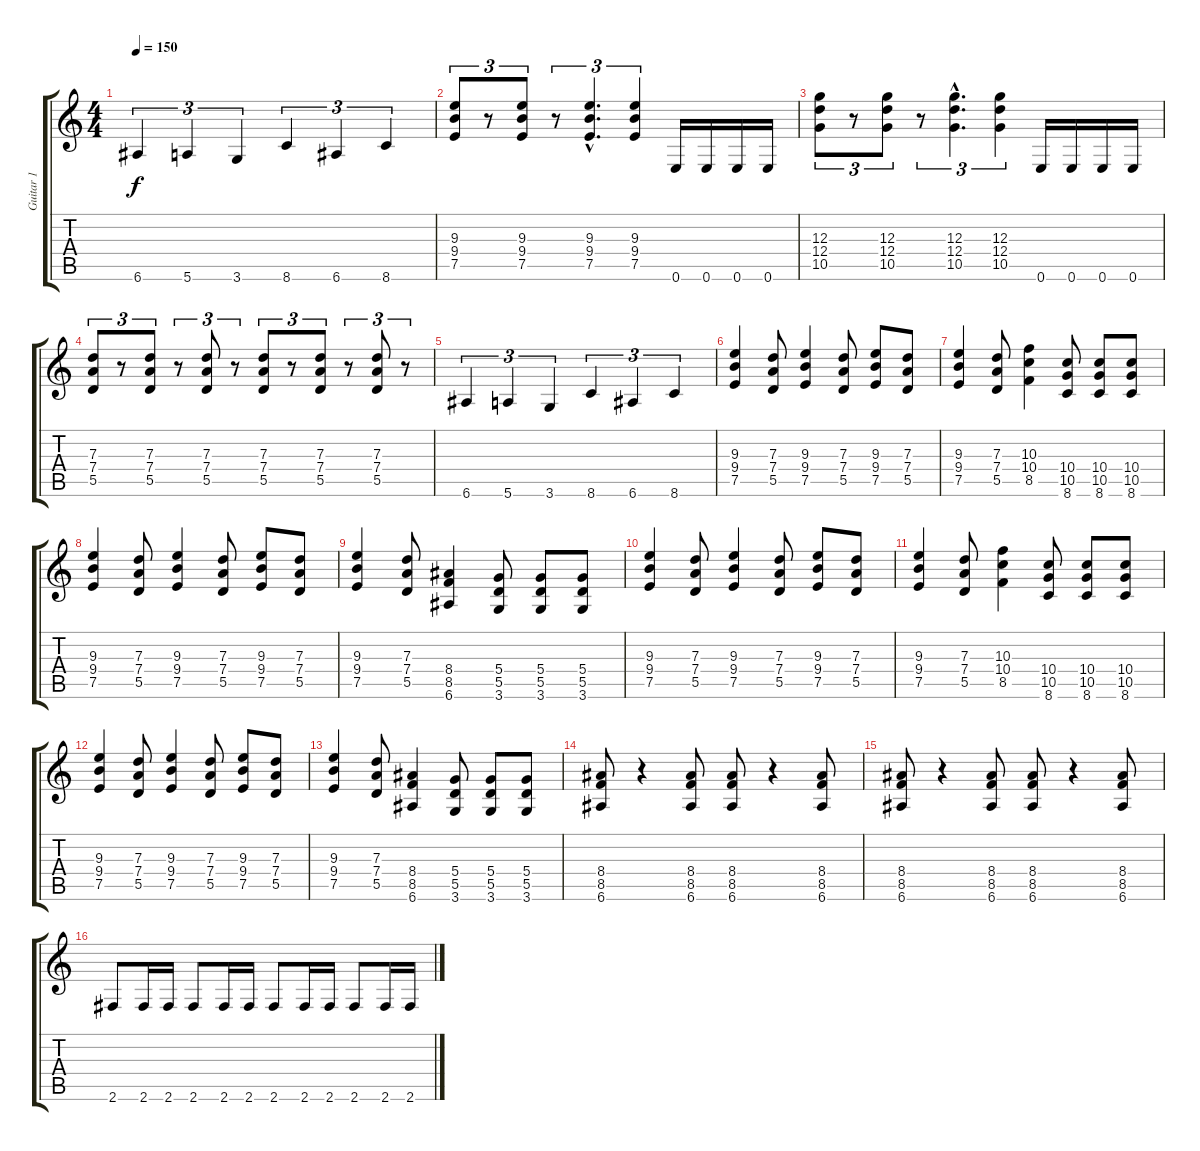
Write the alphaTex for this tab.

\track ("Guitar 1" "Guitar 1") {instrument distortionguitar}
\staff {score tabs}
\tuning (E4 B3 G3 D3 A2 E2) {hide}
\ts (4 4)
\tempo 150
\clef g2
\ks c
6.6.4{tu (3 2) dy f} 5.6.4{tu (3 2)} 3.6.4{tu (3 2)} 8.6.4{tu (3 2)} 6.6.4{tu (3 2)} 8.6.4{tu (3 2)} |
(9.3 9.4 7.5).8{tu (3 2)} r.8{tu (3 2)} (9.3 9.4 7.5).8{tu (3 2)} r.8{tu (3 2)} (9.3{hac} 9.4{hac} 7.5{hac}).4{d tu (3 2)} (9.3 9.4 7.5).4{tu (3 2)} 0.6.16 0.6.16 0.6.16 0.6.16 |
(12.3 12.4 10.5).8{tu (3 2)} r.8{tu (3 2)} (12.3 12.4 10.5).8{tu (3 2)} r.8{tu (3 2)} (12.3{hac} 12.4{hac} 10.5{hac}).4{d tu (3 2)} (12.3 12.4 10.5).4{tu (3 2)} 0.6.16 0.6.16 0.6.16 0.6.16 |
(7.3 7.4 5.5).8{tu (3 2)} r.8{tu (3 2)} (7.3 7.4 5.5).8{tu (3 2)} r.8{tu (3 2)} (7.3 7.4 5.5).8{tu (3 2)} r.8{tu (3 2)} (7.3 7.4 5.5).8{tu (3 2)} r.8{tu (3 2)} (7.3 7.4 5.5).8{tu (3 2)} r.8{tu (3 2)} (7.3 7.4 5.5).8{tu (3 2)} r.8{tu (3 2)} |
6.6.4{tu (3 2)} 5.6.4{tu (3 2)} 3.6.4{tu (3 2)} 8.6.4{tu (3 2)} 6.6.4{tu (3 2)} 8.6.4{tu (3 2)} |
(9.3 9.4 7.5).4 (7.3 7.4 5.5).8 (9.3 9.4 7.5).4 (7.3 7.4 5.5).8 (9.3 9.4 7.5).8 (7.3 7.4 5.5).8 |
(9.3 9.4 7.5).4 (7.3 7.4 5.5).8 (10.3 10.4 8.5).4 (10.4 10.5 8.6).8 (10.4 10.5 8.6).8 (10.4 10.5 8.6).8 |
(9.3 9.4 7.5).4 (7.3 7.4 5.5).8 (9.3 9.4 7.5).4 (7.3 7.4 5.5).8 (9.3 9.4 7.5).8 (7.3 7.4 5.5).8 |
(9.3 9.4 7.5).4 (7.3 7.4 5.5).8 (8.4 8.5 6.6).4 (5.4 5.5 3.6).8 (5.4 5.5 3.6).8 (5.4 5.5 3.6).8 |
(9.3 9.4 7.5).4 (7.3 7.4 5.5).8 (9.3 9.4 7.5).4 (7.3 7.4 5.5).8 (9.3 9.4 7.5).8 (7.3 7.4 5.5).8 |
(9.3 9.4 7.5).4 (7.3 7.4 5.5).8 (10.3 10.4 8.5).4 (10.4 10.5 8.6).8 (10.4 10.5 8.6).8 (10.4 10.5 8.6).8 |
(9.3 9.4 7.5).4 (7.3 7.4 5.5).8 (9.3 9.4 7.5).4 (7.3 7.4 5.5).8 (9.3 9.4 7.5).8 (7.3 7.4 5.5).8 |
(9.3 9.4 7.5).4 (7.3 7.4 5.5).8 (8.4 8.5 6.6).4 (5.4 5.5 3.6).8 (5.4 5.5 3.6).8 (5.4 5.5 3.6).8 |
(8.4 8.5 6.6).8 r.4 (8.4 8.5 6.6).8 (8.4 8.5 6.6).8 r.4 (8.4 8.5 6.6).8 |
(8.4 8.5 6.6).8 r.4 (8.4 8.5 6.6).8 (8.4 8.5 6.6).8 r.4 (8.4 8.5 6.6).8 |
2.6.8 2.6.16 2.6.16 2.6.8 2.6.16 2.6.16 2.6.8 2.6.16 2.6.16 2.6.8 2.6.16 2.6.16
